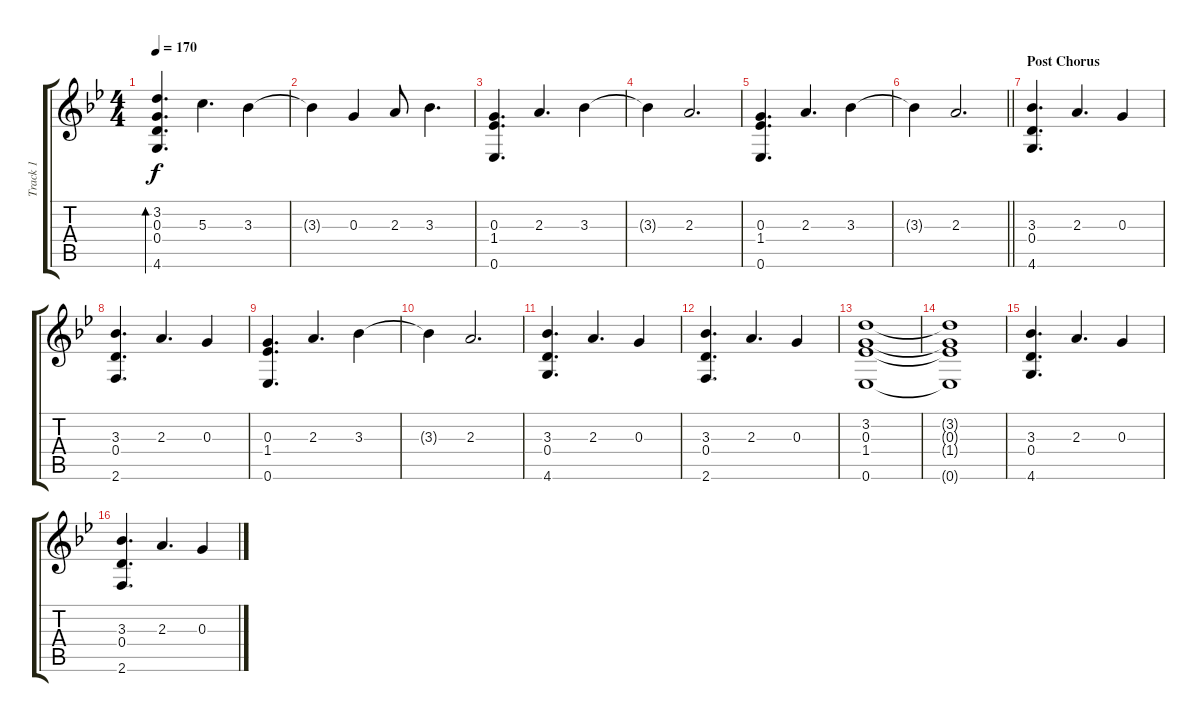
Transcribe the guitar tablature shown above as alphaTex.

\track ("Track 1" "Track 1") {instrument acousticguitarsteel}
\staff {score tabs}
\tuning (E4 B3 G3 D3 Bb2 Eb2) {hide}
\ts (4 4)
\tempo 170
\clef g2
\ks bb
(3.2 0.3 0.4 4.6).4{d bd 120 dy f} 5.3.4{d} 3.3.4 |
3.3{t}.4 0.3.4 2.3.8 3.3.4{d} |
(0.3 1.4 0.6).4{d} 2.3.4{d} 3.3.4 |
3.3{t}.4 2.3.2{d} |
(0.3 1.4 0.6).4{d} 2.3.4{d} 3.3.4 |
\barLineRight lightlight
3.3{t}.4 2.3.2{d} |
\section ("" "Post Chorus")
(3.3 0.4 4.6).4{d} 2.3.4{d} 0.3.4 |
(3.3 0.4 2.6).4{d} 2.3.4{d} 0.3.4 |
(0.3 1.4 0.6).4{d} 2.3.4{d} 3.3.4 |
3.3{t}.4 2.3.2{d} |
(3.3 0.4 4.6).4{d} 2.3.4{d} 0.3.4 |
(3.3 0.4 2.6).4{d} 2.3.4{d} 0.3.4 |
(3.2 0.3 1.4 0.6).1 |
(3.2{t} 0.3{t} 1.4{t} 0.6{t}).1 |
(3.3 0.4 4.6).4{d} 2.3.4{d} 0.3.4 |
(3.3 0.4 2.6).4{d} 2.3.4{d} 0.3.4
